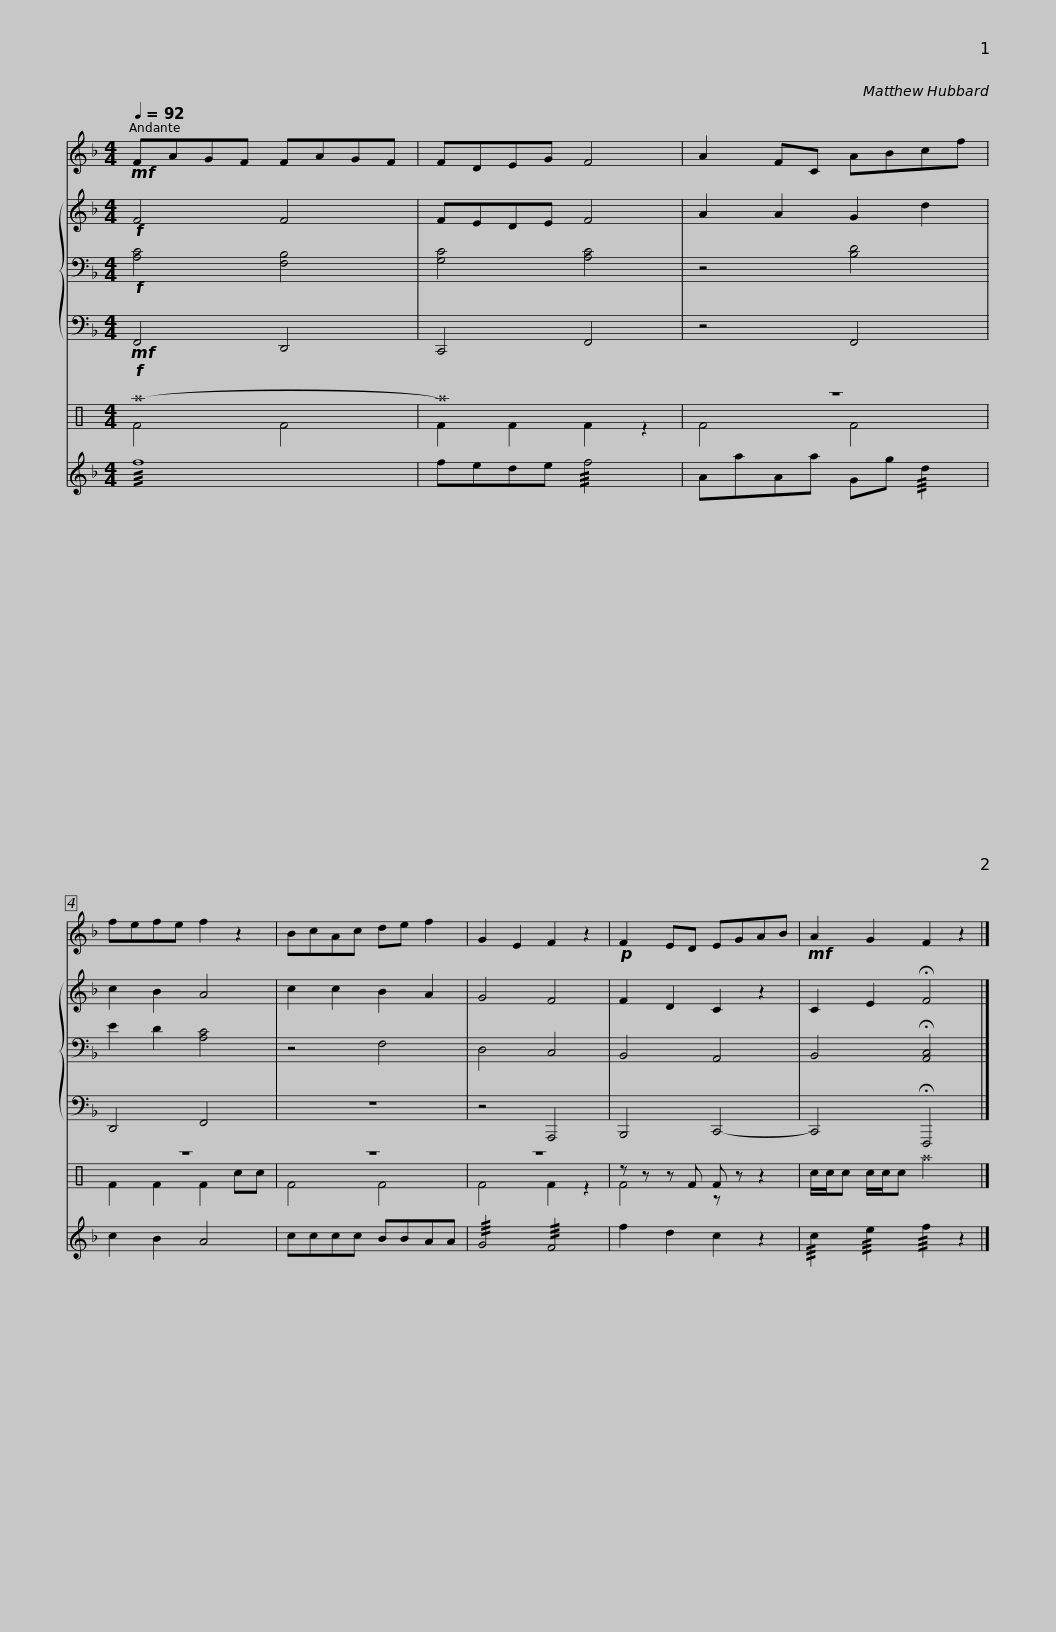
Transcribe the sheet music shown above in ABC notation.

X:1
%%score 1 { 2 | 3 | 4 } ( 5 6 ) 7
L:1/8
Q:1/4=92
M:4/4
I:linebreak $
K:F
V:1 treble
V:2 treble
V:3 bass
V:4 bass
V:5 perc
K:none
V:6 perc
K:none
V:7 treble
V:1
!mf! FAGF FAGF | FDEG F4 | A2 FC ABcf | fefe f2 z2 | BcAc de f2 | %5
 G2 E2 F2 z2 |$!p! F2 ED EGAB |!mf! A2 G2 F2 z2 |] %8
V:2
!f! F4 F4 | FEDE F4 | A2 A2 G2 d2 | c2 B2 A4 | c2 c2 B2 A2 | %5
 G4 F4 |$ F2 D2 C2 z2 | C2 E2 !fermata!F4 |] %8
V:3
!f! [A,C]4 [F,B,]4 | [G,C]4 [A,C]4 | z4 [B,D]4 | E2 D2 [A,C]4 | z4 F,4 | %5
 D,4 C,4 |$ B,,4 A,,4 | B,,4 !fermata![A,,C,]4 |] %8
V:4
!mf! F,,4 D,,4 | C,,4 F,,4 | z4 F,,4 | D,,4 F,,4 | z8 | %5
 z4 A,,,4 |$ B,,,4 C,,4- | C,,4 !fermata!F,,,4 |] %8
V:5
!f! ^a8- | ^a8 | z8 | z8 | z8 | %5
 z8 |$ z z z F F z z2 | c/c/c c/c/c ^a4 |] %8
V:6
 F4 F4 | F2 F2 F2 z2 | F4 F4 | F2 F2 F2 cc | F4 F4 | %5
 F4 F2 z2 |$ F4 z z z2 | x8 |] %8
V:7
 !///!f8 | fede !///!f4 | AaAa Gg !///!d2 | c2 B2 A4 | cccc BBAA | %5
 !///!G4 !///!F4 |$ f2 d2 c2 z2 | !///!c2 !///!e2 !///!f2 z2 |] %8
